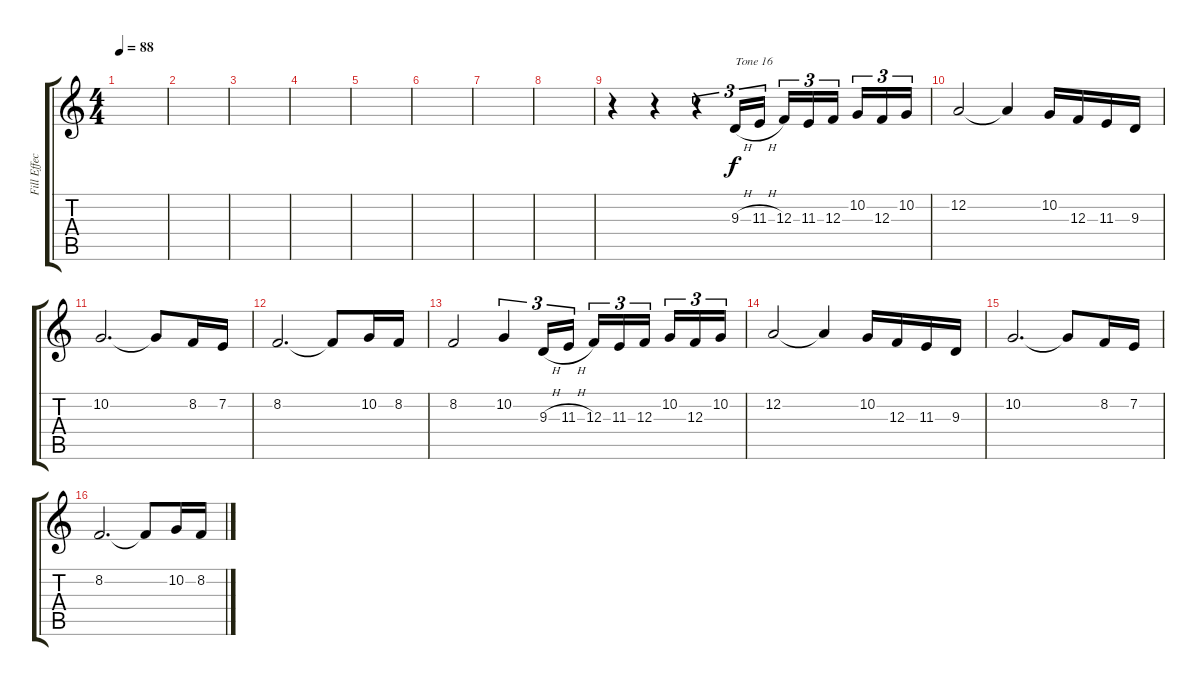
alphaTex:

\track ("Fill Effect I" "Fill Effec") {instrument stringensemble1}
\staff {score tabs}
\tuning (D4 A3 F3 C3 G2 D2) {hide}
\ts (4 4)
\tempo 88
\clef g2
\ks c
|
|
|
|
|
|
|
|
r.4 r.4 r.4{tu (3 2)} 9.3{h}.16{tu (3 2) txt "Tone 16" volume 16 balance 16 instrument stringensemble1} 11.3{h}.16{tu (3 2)} 12.3.16{tu (3 2)} 11.3.16{tu (3 2)} 12.3.16{tu (3 2) beam splitsecondary} 10.2.16{tu (3 2)} 12.3.16{tu (3 2)} 10.2.16{tu (3 2)} |
12.2.2 12.2{t}.4 10.2.16 12.3.16 11.3.16 9.3.16 |
10.2.2{d} 10.2{t}.8 8.2.16 7.2.16 |
8.2.2{d} 8.2{t}.8 10.2.16 8.2.16 |
8.2.2 10.2.4{tu (3 2)} 9.3{h}.16{tu (3 2)} 11.3{h}.16{tu (3 2)} 12.3.16{tu (3 2)} 11.3.16{tu (3 2)} 12.3.16{tu (3 2) beam splitsecondary} 10.2.16{tu (3 2)} 12.3.16{tu (3 2)} 10.2.16{tu (3 2)} |
12.2.2 12.2{t}.4 10.2.16 12.3.16 11.3.16 9.3.16 |
10.2.2{d} 10.2{t}.8 8.2.16 7.2.16 |
8.2.2{d} 8.2{t}.8 10.2.16 8.2.16
